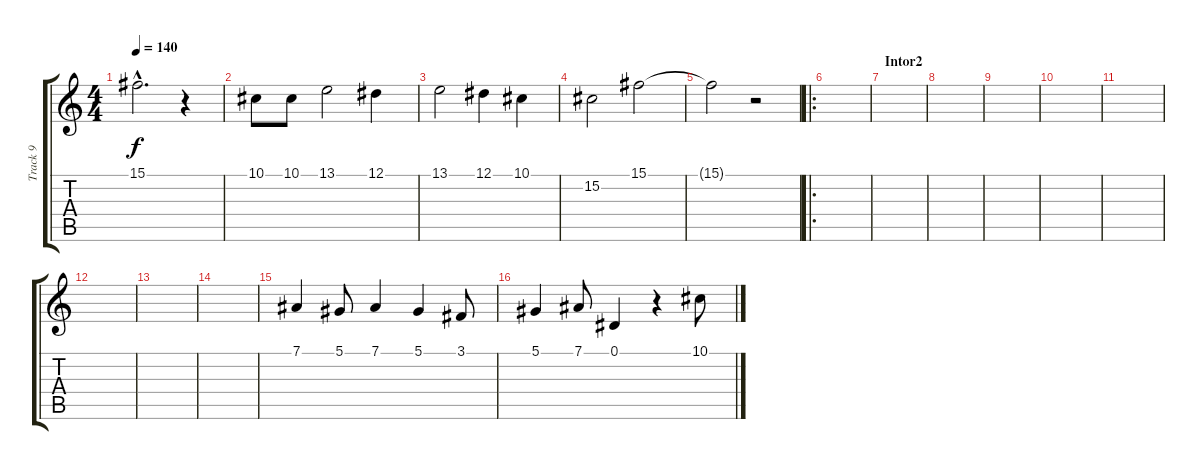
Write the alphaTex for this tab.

\track ("Track 9" "Track 9") {instrument cello}
\staff {score tabs}
\tuning (Eb4 Bb3 Gb3 Db3 Ab2 Eb2) {hide}
\ts (4 4)
\tempo 140
\clef g2
\ks aminor
15.1{hac}.2{d dy f} r.4 |
10.1.8 10.1.8 13.1.2 12.1.4 |
13.1.2 12.1.4 10.1.4 |
15.2.2 15.1.2 |
15.1{t}.2 r.2 |
\ro
|
\section ("" "Intor2")
|
|
|
|
|
|
|
|
7.1.4 5.1.8 7.1.4 5.1.4 3.1.8 |
5.1.4 7.1.8 0.1.4 r.4 10.1.8
